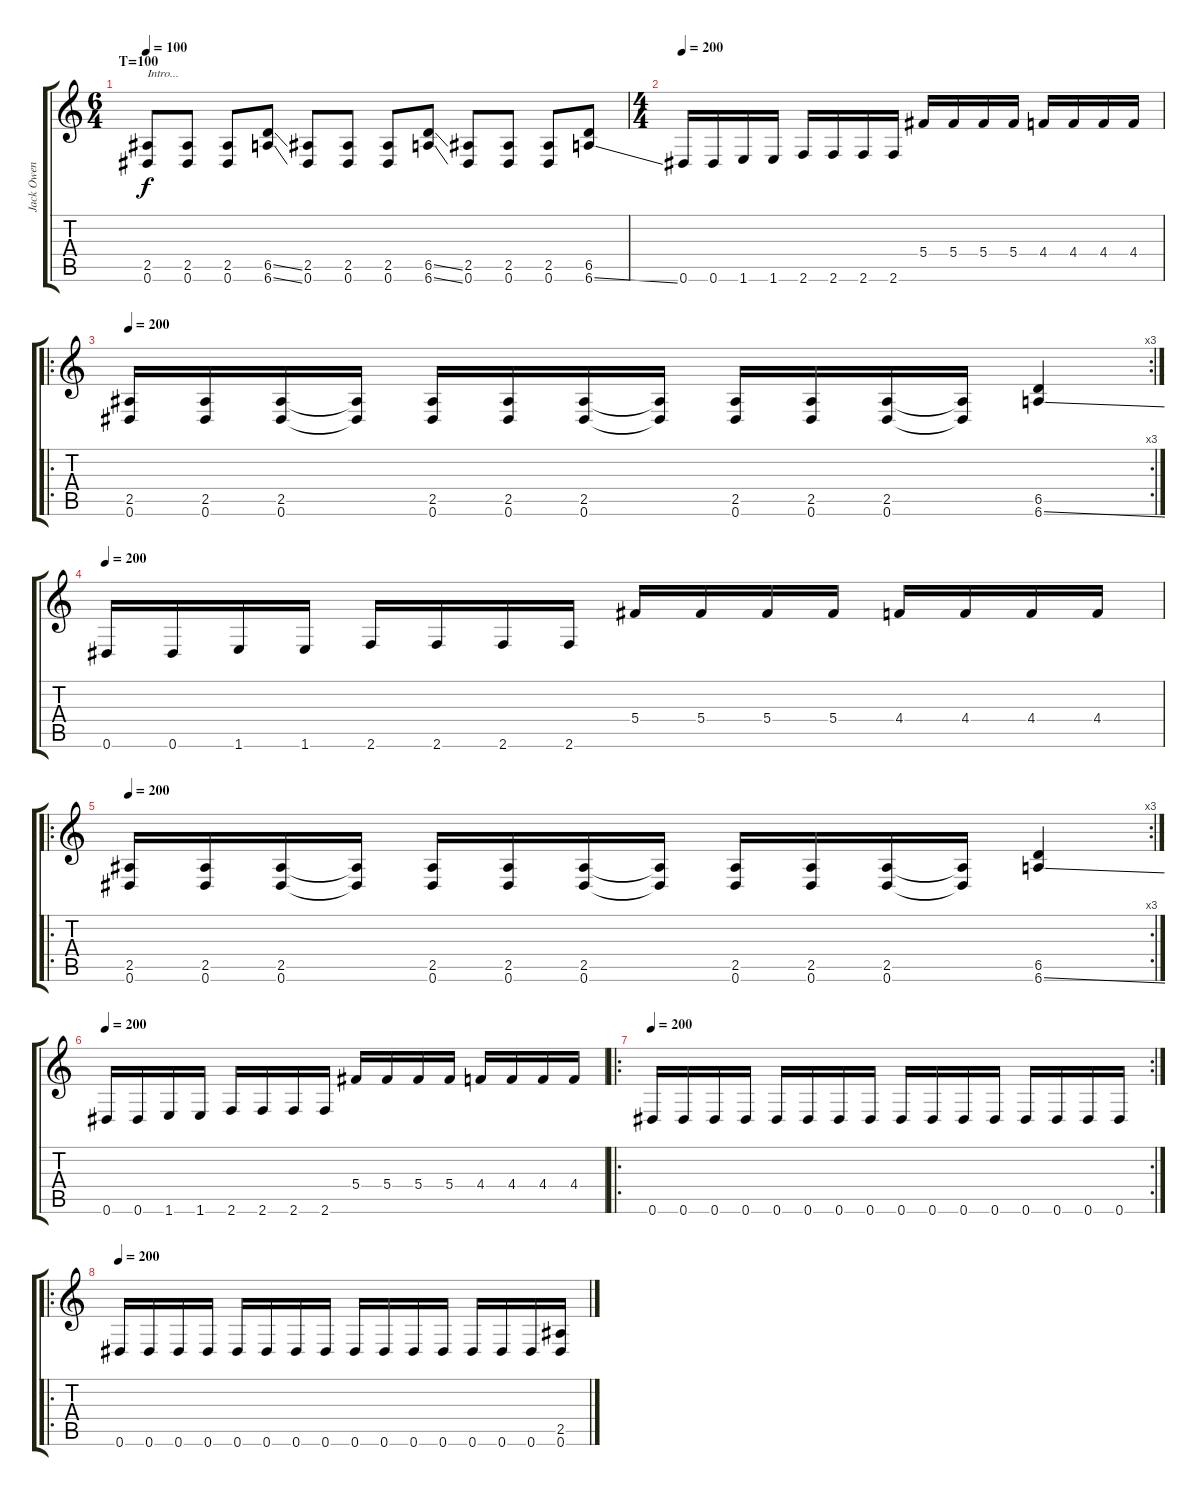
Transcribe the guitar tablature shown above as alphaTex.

\track ("Jack Owen" "Jack Owen") {instrument distortionguitar}
\staff {score tabs}
\tuning (Eb4 Bb3 Gb3 Db3 Ab2 Eb2) {hide}
\ts (6 4)
\section ("" "T=100")
\tempo 100
\clef g2
\ks c
(2.5 0.6).8{txt "Intro..." dy f instrument distortionguitar} (2.5 0.6).8 (2.5 0.6).8 (6.5{ss} 6.6{ss}).8 (2.5 0.6).8 (2.5 0.6).8 (2.5 0.6).8 (6.5{ss} 6.6{ss}).8 (2.5 0.6).8 (2.5 0.6).8 (2.5 0.6).8 (6.5 6.6{ss}).8 |
\ts (4 4)
\tempo 200
0.6.16 0.6.16 1.6.16 1.6.16 2.6.16 2.6.16 2.6.16 2.6.16 5.4.16 5.4.16 5.4.16 5.4.16 4.4.16 4.4.16 4.4.16 4.4.16 |
\ro
\rc 3
\tempo 200
(2.5 0.6).16 (2.5 0.6).16 (2.5 0.6).16 (2.5{t} 0.6{t}).16 (2.5 0.6).16 (2.5 0.6).16 (2.5 0.6).16 (2.5{t} 0.6{t}).16 (2.5 0.6).16 (2.5 0.6).16 (2.5 0.6).16 (2.5{t} 0.6{t}).16 (6.5 6.6{ss}).4 |
\tempo 200
0.6.16 0.6.16 1.6.16 1.6.16 2.6.16 2.6.16 2.6.16 2.6.16 5.4.16 5.4.16 5.4.16 5.4.16 4.4.16 4.4.16 4.4.16 4.4.16 |
\ro
\rc 3
\tempo 200
(2.5 0.6).16 (2.5 0.6).16 (2.5 0.6).16 (2.5{t} 0.6{t}).16 (2.5 0.6).16 (2.5 0.6).16 (2.5 0.6).16 (2.5{t} 0.6{t}).16 (2.5 0.6).16 (2.5 0.6).16 (2.5 0.6).16 (2.5{t} 0.6{t}).16 (6.5 6.6{ss}).4 |
\tempo 200
0.6.16 0.6.16 1.6.16 1.6.16 2.6.16 2.6.16 2.6.16 2.6.16 5.4.16 5.4.16 5.4.16 5.4.16 4.4.16 4.4.16 4.4.16 4.4.16 |
\ro
\rc 2
\tempo 200
0.6.16 0.6.16 0.6.16 0.6.16 0.6.16 0.6.16 0.6.16 0.6.16 0.6.16 0.6.16 0.6.16 0.6.16 0.6.16 0.6.16 0.6.16 0.6.16 |
\ro
\tempo 200
0.6.16 0.6.16 0.6.16 0.6.16 0.6.16 0.6.16 0.6.16 0.6.16 0.6.16 0.6.16 0.6.16 0.6.16 0.6.16 0.6.16 0.6.16 (2.5 0.6).16
